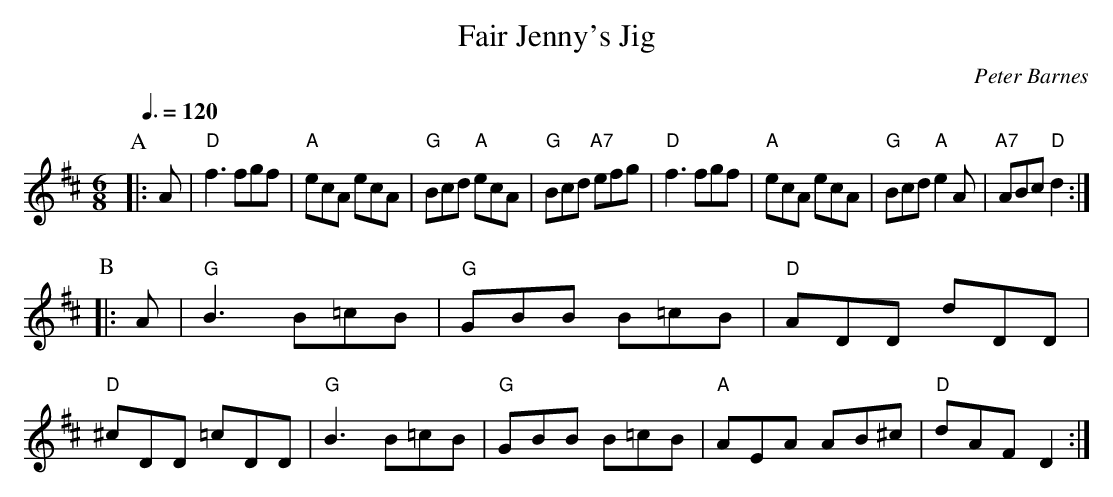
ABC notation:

X:1
T:Fair Jenny's Jig
C:Peter Barnes
L:1/8
Q:3/8=120
M:6/8
K:D
P:A
|: A | "D"f3 fgf | "A"ecA ecA | "G"Bcd "A"ecA | "G"Bcd "A7"efg |\
"D"f3 fgf | "A"ecA ecA | "G"Bcd "A"e2 A | "A7"ABc "D"d2 :|
P:B
|: A | "G"B3 B=cB | "G"GBB B=cB | "D"ADD dDD | "D"^cDD =cDD |\
"G"B3 B=cB | "G"GBB B=cB | "A"AEA AB^c | "D"dAF D2 :|
